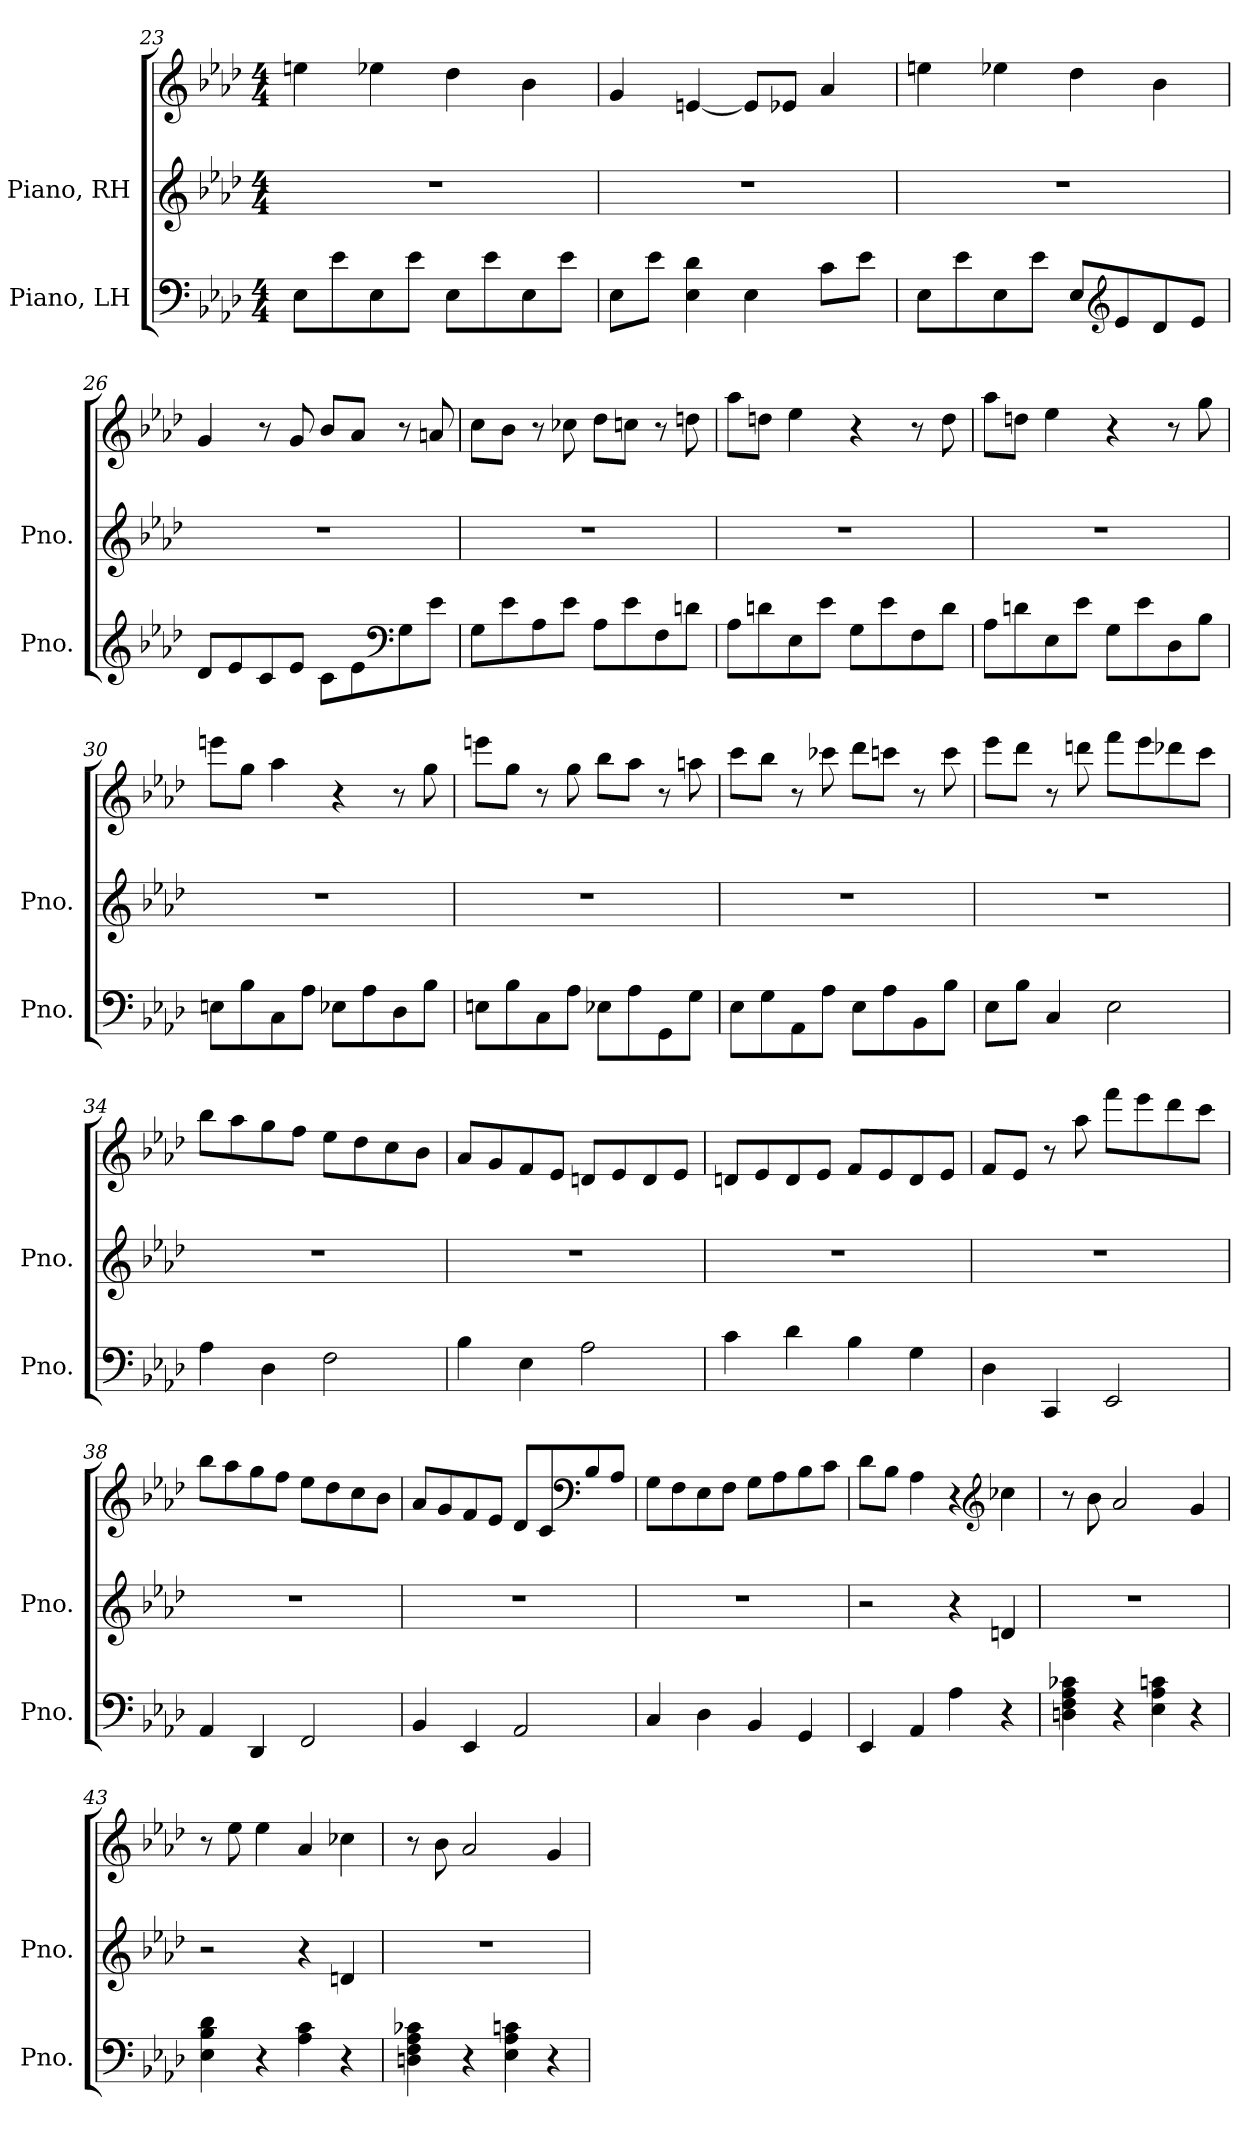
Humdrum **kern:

**kern	**kern	**kern
*part2	*part1	*part1
*staff3	*staff2	*staff1
*I"Piano, LH	*I"Piano, RH	*
*I'Pno.	*I'Pno.	*
*clefF4	*clefG2	*clefG2
*k[b-e-a-d-]	*k[b-e-a-d-]	*k[b-e-a-d-]
*M4/4	*M4/4	*M4/4
=23	=23	=23
8E-\L	1r	4een\
8e-\	.	.
8E-\	.	4ee-X\
8e-\J	.	.
8E-\L	.	4dd-\
8e-\	.	.
8E-\	.	4b-\
8e-\J	.	.
!!LO:LB:g=z
=24	=24	=24
8E-\L	1r	4g/
8e-\J	.	.
4E-\ 4d-\	.	[4en/
4E-\	.	8e/L]
.	.	8e-X/J
8c\L	.	4a-/
8e-\J	.	.
=25	=25	=25
8E-\L	1r	4een\
8e-\	.	.
8E-\	.	4ee-X\
8e-\J	.	.
8E-/L	.	4dd-\
*clefG2	*	*
8e-/	.	.
8d-/	.	4b-\
8e-/J	.	.
=26	=26	=26
8d-/L	1r	4g/
8e-/	.	.
8c/	.	8r
8e-/J	.	8g/
8c\L	.	8b-/L
8e-\	.	8a-/J
*clefF4	*	*
8G\	.	8r
8e-\J	.	8an/
=27	=27	=27
8G\L	1r	8cc\L
8e-\	.	8b-\J
8A-\	.	8r
8e-\J	.	8cc-X\
8A-\L	.	8dd-\L
8e-\	.	8ccn\J
8F\	.	8r
8dn\J	.	8ddn\
!!LO:LB:g=z
=28	=28	=28
8A-\L	1r	8aa-\L
8dn\	.	8ddn\J
8E-\	.	4ee-\
8e-\J	.	.
8G\L	.	4r
8e-\	.	.
8F\	.	8r
8d\J	.	8dd\
=29	=29	=29
8A-\L	1r	8aa-\L
8dn\	.	8ddn\J
8E-\	.	4ee-\
8e-\J	.	.
8G\L	.	4r
8e-\	.	.
8D-\	.	8r
8B-\J	.	8gg\
=30	=30	=30
8En\L	1r	8eeen\L
8B-\	.	8gg\J
8C\	.	4aa-\
8A-\J	.	.
8E-X\L	.	4r
8A-\	.	.
8D-\	.	8r
8B-\J	.	8gg\
=31	=31	=31
8En\L	1r	8eeen\L
8B-\	.	8gg\J
8C\	.	8r
8A-\J	.	8gg\
8E-X\L	.	8bb-\L
8A-\	.	8aa-\J
8GG\	.	8r
8G\J	.	8aan\
!!LO:LB:g=z
=32	=32	=32
8E-\L	1r	8ccc\L
8G\	.	8bb-\J
8AA-\	.	8r
8A-\J	.	8ccc-X\
8E-\L	.	8ddd-\L
8A-\	.	8cccn\J
8BB-\	.	8r
8B-\J	.	8ccc\
=33	=33	=33
8E-\L	1r	8eee-\L
8B-\J	.	8ddd-\J
4C/	.	8r
.	.	8dddn\
2E-\	.	8fff\L
.	.	8eee-\
.	.	8ddd-X\
.	.	8ccc\J
=34	=34	=34
4A-\	1r	8bb-\L
.	.	8aa-\
4D-\	.	8gg\
.	.	8ff\J
2F\	.	8ee-\L
.	.	8dd-\
.	.	8cc\
.	.	8b-\J
=35	=35	=35
4B-\	1r	8a-/L
.	.	8g/
4E-\	.	8f/
.	.	8e-/J
2A-\	.	8dn/L
.	.	8e-/
.	.	8d/
.	.	8e-/J
!!LO:PB:g=z
=36	=36	=36
4c\	1r	8dn/L
.	.	8e-/
4d-\	.	8d/
.	.	8e-/J
4B-\	.	8f/L
.	.	8e-/
4G\	.	8d/
.	.	8e-/J
=37	=37	=37
4D-\	1r	8f/L
.	.	8e-/J
4CC/	.	8r
.	.	8aa-\
2EE-/	.	8fff\L
.	.	8eee-\
.	.	8ddd-\
.	.	8ccc\J
=38	=38	=38
4AA-/	1r	8bb-\L
.	.	8aa-\
4DD-/	.	8gg\
.	.	8ff\J
2FF/	.	8ee-\L
.	.	8dd-\
.	.	8cc\
.	.	8b-\J
=39	=39	=39
4BB-/	1r	8a-/L
.	.	8g/
4EE-/	.	8f/
.	.	8e-/J
2AA-/	.	8d-/L
.	.	8c/
*	*	*clefF4
.	.	8B-/
.	.	8A-/J
!!LO:LB:g=z
=40	=40	=40
4C/	1r	8G\L
.	.	8F\
4D-\	.	8E-\
.	.	8F\J
4BB-/	.	8G\L
.	.	8A-\
4GG/	.	8B-\
.	.	8c\J
=41	=41	=41
4EE-/	2r	8d-\L
.	.	8B-\J
4AA-/	.	4A-\
4A-\	4r	4r
*	*	*clefG2
4r	4dn/	4cc-X\
=42	=42	=42
4Dn\ 4F\ 4A-\ 4c-X\	1r	8r
.	.	8b-\
4r	.	2a-/
4E-\ 4A-\ 4cn\	.	.
4r	.	4g/
=43	=43	=43
4E-\ 4B-\ 4d-\	2r	8r
.	.	8ee-\
4r	.	4ee-\
4A-\ 4c\	4r	4a-/
4r	4dn/	4cc-X\
=44	=44	=44
4Dn\ 4F\ 4A-\ 4c-X\	1r	8r
.	.	8b-\
4r	.	2a-/
4E-\ 4A-\ 4cn\	.	.
4r	.	4g/
=	=	=
*-	*-	*-
